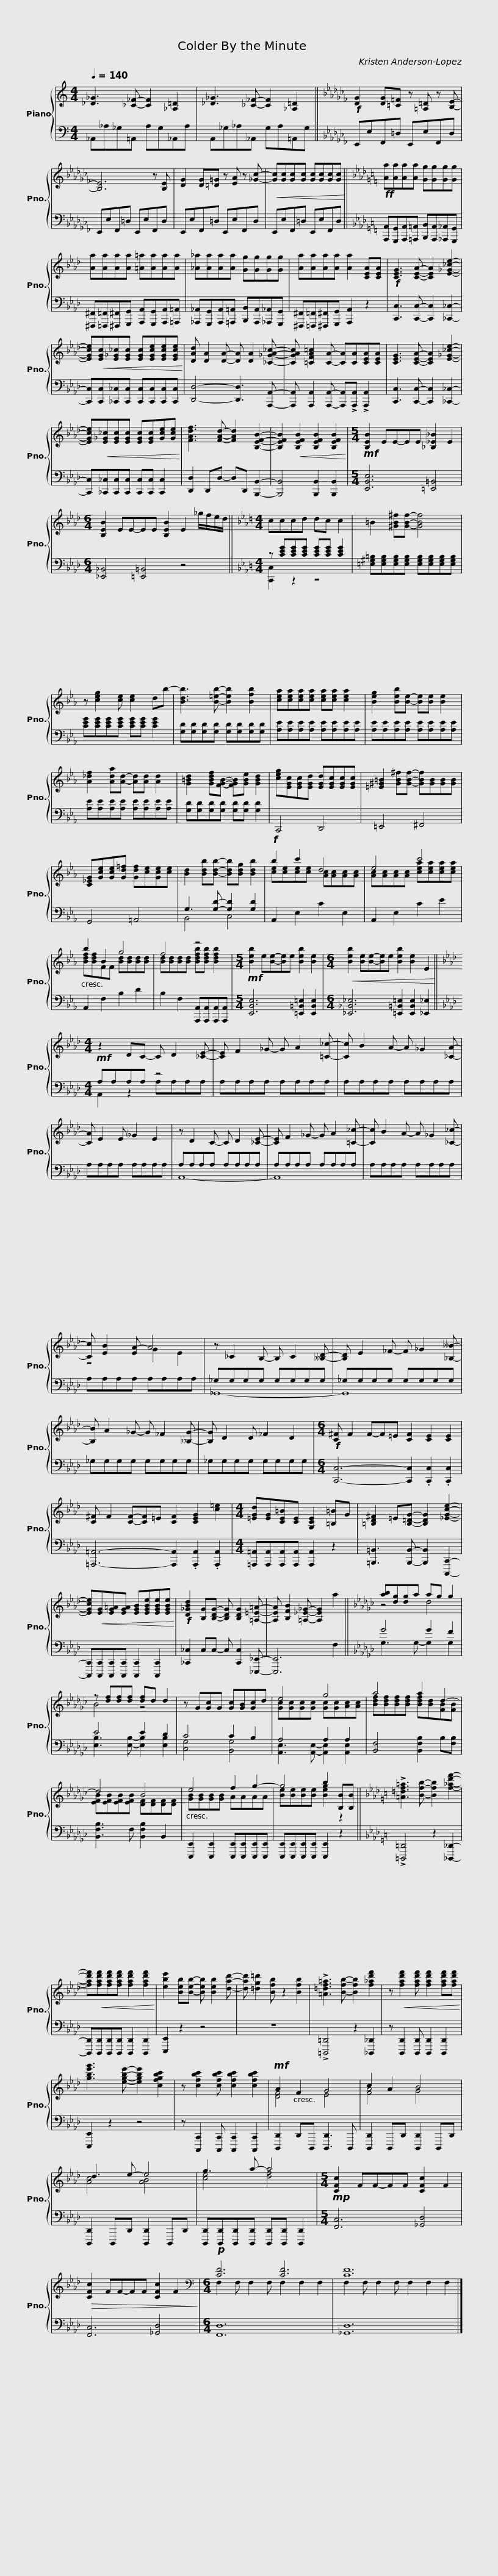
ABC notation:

X:1
%%score { ( 1 4 ) | ( 2 3 ) }
L:1/8
Q:1/4=140
M:4/4
I:linebreak $
K:C
V:1 treble
V:4 treble
V:2 bass
V:3 bass
V:1
 [_D_G]3 [_C_F]- [CF]2 [_A,=D]2 | [_D_G]3 [_C_F]- [CF]2 [_A,=D]2 ||[K:Cb]!f! [DG]2 [DG][=C=F] z [=A,=D] z [B,E]- |$ [B,E]6 z [B,E] | [DG]2 [DG][=D=G] z [EA] z [_Gc]- | %5
!<(! [Gc][Gc][Gc][Gc] [Gc][Gc][Gc][Gc]!<)! ||$[K:Ab]!ff! [Aa][Aa][Aa][Aa] [Gg][Gg][Gg][Gg] | [Aa][Aa][Aa][Aa] [=A=a][Aa][Aa][Aa] | [_A_a][Aa][Aa][Aa] [Gg][Gg][Gg][Gg] |$ [Aa][Aa][Aa][Aa] [Aa]2 [CEA][CEA] | %10
!f! [CEG]3 [CEA]- [CEA]2 [E_G_ce]2- | [EGce]!<(![EGc][E_G_c][EGc] [EGc][EGce][EGce][EGce]!<)! | [DAd] [DA]2 [DA]- [DA] [DA]2 [_C_GA_c]- |$ [CGAc] [=CFA=c]2 [CA]- [CA][CA][CEA][CEA] | [CEG]3 [CEA]- [CEA]2 [E_G_ce]2- | %15
 [EGce]!<(![E_G_c][EGc][EGc] [EGc][EGc][Gce][Gce]!<)! | [FAdf]3 [FAd]- [FAd]2 [B,EFB]2- |$ [B,EFB]2!<(! [B,EFB]2 [B,EFB]2 [B,EFB]2!<)! |[M:5/4]!mf! [B,EB]2 EE-EE [_B,_E_B]2 E2 |[M:6/4] [B,EB]2 EE-EE [B,EB]2 E2 _g/f/e/d/ ||$ %20
[K:Eb][M:4/4] cccd dc c2 | =B2 [^GB^f][GBf]- [GBf]4 | z [ceg]2 [ce] [ce]2 db- | [Bdb]3 [B=eb]- [Beb]2 [Bfb]2 |$ [cea][cea][cea][cea] [cea][cea] [cea]2 | %25
 [Beg]2 [Beb][Be]- [Be][Be] [Be]2 | [A_df]2 [Ada][Ad]- [Ad][Ad] [Ad]2 | [G=Bd]2 [GBdf][FGB]- [FGB][GBe] [GBd]2 |$ [ceg][EGc][EGc][EGd] [EGd][EGc][EGc][EGc] | [=E^G=B]2 [GB^f][GBf]- [GBf][GB][GB][GB] | %30
 [C_EG][Gce][Gce][Gd=f] [Gdf][ce][Gce][ce] | [Bd]2 [Bdb][Bdb]- [Bdb][Bdg] [Bdb]2 |!f! b2 c'2 d4 |$ e4 c'4 | b2 B2 g4 | %35
 f4 z4 |[M:5/4]!mf! [Beb]2 e[Be]-[Be]e [Beb]2 [Be]2 |$[M:6/4]!<(! [Beb]2 [Be][Be]-[Be]e [Beb]2 [Be]2 E2!<)! ||[K:Ab][M:4/4]!mf! z2 DC- C D2 [_CE]- | [CE] F2 _G- G A2 [=C_c]- |$ %40
 [Cc] B2 A- A _G2 [_CA]- | [CA] E2 E _G2 E2 | z D2 C- C D2 [_CE]- | [CE] F2 _G- G A2 [=C_c]- |$ [Cc] B2 A- A _G2 [_C_c]- | %45
 [Cc] [EB]2 [EA-] A4 | z _C2 B,- B, C2 [__B,D]- | [B,D] E2 _F- F _G2 [_B,__B]- |$ [B,B] A2 _G- G _F2 [__B,G]- | [B,G] D2 D _F2 D2 | %50
[M:6/4]!f! [C^F] F2 F-F=E [CF]2 [CE]2 [CE]2 |$ [C^F] F2 [CF]-[CF]=E [CF]2 [CEG]2 [c=e]2 |[M:4/4] [=EGd][EG][CE=B][CE] [G,CE]2 [=B,=B]G | [=B,D^F]2 =E[B,=DG]- [B,DG]2 [_EGce]2- | [EGce]!<(![EG][EG=A][EGA] [EGB][EGBe][EGBe][EGBe]!<)! |$ %55
!f! [D_GBd]2 [B,G][B,DG]- [B,DG] [B,DG]2 [=A,=E=A]- | [A,EA] [B,FB]2 [=A,_E_G]- [A,EG]2 a2 ||[K:Gb] [ab][dg][dg]a ag g2 | z [df][df][df] [df]d d2 |$ z G[Gc]G [Gc][GB][Gc]d | %60
 e4 g4 | a4 a2 d2- | d4 B4 |$ e4 f2 g2- | g4 b2 [B,B][B,B] || %65
[K:Ab] !>![=A=df=a]3 [Bfb]- [Bfb]2 [f_ad'f']2- | [fad'f']!<(![fad'f'][fad'f'][fad'f'] [fad'f']2 [fad'f']2!<)! |$ [ebe']2 [Beb][Beb]- [Beb] [Beb]2 [dad']- | [dad'] [=dg=d']2 [Bfb] z2 [Bfb]2 | !>![=A=df=a]3 [Bfb]- [Bfb]2 [f_ad'f']2 | %70
 z!<(! [fad'f']2 [fad'f'] [fad'f']2 [fad'f'][fad'f']!<)! | [gbe'g']3 [egbe']- [egbe']2 [cfgbc']2 |$ z [cfbc']2 [cfbc'] [cfbc']2 [cfbc']2 |!mf! A2 F2 G4 | c2 A2 B4 | %75
 d3 e- e4 |$ g3 a- a4 |[M:5/4]!mp! [CFc]2 FF-FF [CFc]2 F2 |!>(! [CFc]2 FF-FF [CFc]2 F2!>)! |[M:6/4][K:bass]!p! [CF]6 [CF]6 |$ %80
 [CF]12 |] %81
V:2
 _A,,_A,_G,=A,, A,G,_A,,A, | A,,_G,_A,_A,, G,A,=A,,G, ||[K:Cb] E,,E,F,,=D, E,,E,F,,D, |$ E,,E,F,,=D, E,,E,F,,D, | E,,E,F,,=D, E,,E,F,,D, | %5
 E,,E,F,,=D, E,,E,F,,D, ||$[K:Ab] [A,,,A,,][G,,,G,,][A,,,A,,][=A,,,=A,,] [B,,,B,,][A,,,A,,][_A,,,_A,,][G,,,G,,] | [^F,,,^F,,][=F,,,=F,,][^F,,,^F,,][G,,,G,,] [A,,,A,,][G,,,G,,][A,,,A,,][=A,,,=A,,] | [_A,,,_A,,][G,,,G,,][A,,,A,,][=A,,,=A,,] [B,,,B,,][A,,,A,,][_A,,,_A,,][G,,,G,,] |$ [^F,,,^F,,][=F,,,=F,,][^F,,,^F,,][G,,,G,,] [A,,,A,,]2 z2 | %10
 [C,,C,]3 [C,,C,]- [C,,C,]2 [_C,,_C,]2- | [C,,C,][C,,C,][_C,,_C,][C,,C,] [C,,C,][C,,C,][C,,C,][C,,C,] | [D,,D,]4- [D,,D,]3 [A,,,A,,]- |$ [A,,,A,,] [A,,,A,,]2 [A,,,A,,]- [A,,,A,,]!>![A,,,A,,] !>![A,,,A,,]2 | [C,,C,]3 [C,,C,]- [C,,C,]2 [_C,,_C,]2- | %15
 [C,,C,][_C,,_C,][C,,C,][C,,C,] [C,,C,][C,,C,] [C,,C,]2 | [D,,D,]2 D,,D,- D,D,, [B,,,B,,]2- |$ [B,,,B,,]4 [B,,,B,,]2 [B,,,B,,]2 |[M:5/4] [E,,B,,E,]6 [=E,,=B,,]4 |[M:6/4] [_E,,_B,,]4 [=E,,=B,,]4 z4 ||$ %20
[K:Eb][M:4/4] z [CEG][CEG][CEG] [CEG][CEG] [CEG]2 | [=E,^G,=B,][E,G,B,][E,G,B,][E,G,B,] [E,G,B,][E,G,B,][E,G,B,][E,G,B,] | [CEG][CEG][CEG][CEG] [CEG][CEG] [CEG]2 | [G,D][G,D][G,D][G,D] [G,D][G,D][G,D][G,D] |$ [A,E][A,E][A,E][A,E] [A,E][A,E][A,E][A,E] | %25
 [A,E][A,E][A,E][A,E] [A,E][A,E][A,E][A,E] | [A,E][A,E][A,E][A,E] [A,E][A,E][A,E][A,E] | [G,D][G,D][G,D][G,D] [G,D][G,D] [G,D]2 |$ C,,4 D,,4 | =E,,4 ^F,,4 | %30
 G,,4 =A,,4 | G,3 [G,D]- [G,D]2 [G,D]2 | A,,2 E,2 C2 E,2 |$ A,,2 E,2 C2 E2 | A,,2 F,2 B,2 D2 | %35
 B,2 F,2 [A,,,A,,][A,,,A,,][A,,,A,,][A,,,A,,] |[M:5/4] [E,,B,,E,]6 [=E,,=B,,=E,]2 [E,,B,,E,]2 |$[M:6/4] [_E,,_B,,_E,]6 [=E,,=B,,=E,]2 [E,,B,,E,]2 [_E,,_E,]2 ||[K:Ab][M:4/4] A,A,A,A, z4 | A,A,A,A, A,A,A,A, |$ %40
 A,A,A,A, A,A,A,A, | A,A,A,A, A,A,A,A, | A,A,A,A, A,A,A,A, | A,A,A,A, A,A,A,A, |$ A,A,A,A, A,A,A,A, | %45
 A,A,A,A, A,A,A,A, | _G,G,G,G, G,G,G,G, | _G,G,G,G, G,G,G,G, |$ _G,G,G,G, G,G,G,G, | _G,G,G,G, G,G,G,G, | %50
[M:6/4] [C,,C,]6- [C,,C,]2 .[C,,C,]2 .[C,,C,]2 |$ [=A,,,=A,,]6- [A,,,A,,]2 .[A,,,A,,]2 .[A,,,A,,]2 |[M:4/4] [=A,,,=A,,][A,,,A,,][A,,,A,,][A,,,A,,] [A,,,A,,]2 z2 | [=B,,,=B,,]3 [B,,,B,,]- [B,,,B,,]2 [C,,,C,,]2- | [C,,,C,,][C,,,C,,][C,,,C,,][C,,,C,,] [C,,,C,,]2 [C,,,C,,]2 |$ %55
 [_C,,_C,]2 C,C,- C, [C,,C,]2 [_E,,,_E,,]- | [E,,,E,,]6 F,2 ||[K:Gb] G4 G2 F2 | E4 E2 D2 |$ C4 C2 B,2 | %60
 A,4 A,2 A,2 | [B,,F,]4 [B,,F,B,]2 B,[F,B,] | [B,,F,B,]3 F, [B,,F,B,]2 B,,2 |$ [E,,,E,,]2 [E,,,E,,]2 [E,,,E,,][E,,,E,,][E,,,E,,][E,,,E,,] | [E,,,E,,][E,,,E,,][E,,,E,,][E,,,E,,] [E,,,E,,]2 z2 || %65
[K:Ab] !>![=D,,,=D,,]4 z2 [_D,,,_D,,]2- | [D,,,D,,][D,,,D,,][D,,,D,,][D,,,D,,] [D,,,D,,]2 [D,,,D,,]2 |$ [E,,,E,,]2 z2 z4 | z8 | !>![=D,,,=D,,]4 z2 [_D,,,_D,,]2 | %70
 z [D,,,D,,]2 [D,,,D,,] [D,,,D,,]2 [D,,,D,,]2 | [E,,,E,,]2 z2 z4 |$ z [C,,,C,,]2 [C,,,C,,] [C,,,C,,]2 [C,,,C,,]2 | [D,,,D,,]2 D,,D,,, [D,,,D,,]3 D,,, | [D,,,D,,]2 D,,,D,, [D,,,D,,]2 D,,,D,, | %75
 [D,,,D,,]2 D,,,D,, [D,,,D,,]2 D,,,D,, |$ [D,,,D,,][D,,,D,,][D,,,D,,][D,,,D,,] [D,,,D,,][D,,,D,,] [D,,,D,,]2 |[M:5/4] [F,,C,]6 [_G,,D,]4 | [F,,C,]6 [_G,,D,]4 |[M:6/4] [F,,D,]12 |$ %80
 [_G,,D,]12 |] %81
V:3
 x8 | x8 ||[K:Cb] x8 |$ x8 | x8 | %5
 x8 ||$[K:Ab] x8 | x8 | x8 |$ x8 | %10
 x8 | x8 | x8 |$ x8 | x8 | %15
 x8 | x8 |$ x8 |[M:5/4] x10 |[M:6/4] x12 ||$ %20
[K:Eb][M:4/4] [C,,C,]2 z2 z4 | x8 | x8 | x8 |$ x8 | %25
 x8 | x8 | x8 |$ x8 | x8 | %30
 x8 | B,,4 C,4 | x8 |$ x8 | x8 | %35
 x8 |[M:5/4] x10 |$[M:6/4] x12 ||[K:Ab][M:4/4] A,,2 z2 A,A,A,A, | x8 |$ %40
 x8 | x8 | A,,8- | A,,8 |$ x8 | %45
 x8 | _G,,8- | G,,8 |$ x8 | x8 | %50
[M:6/4] x12 |$ x12 |[M:4/4] x8 | x8 | x8 |$ %55
 x8 | x8 ||[K:Gb] G,3 G,- G,2 G,2 | [E,B,]3 [E,B,]- [E,B,]2 [E,B,]2 |$ [C,G,]4 [B,,G,]4 | %60
 [A,,E,]3 [A,,E,]- [A,,E,]2 [A,,E,]2 | x8 | x8 |$ x8 | x8 || %65
[K:Ab] x8 | x8 |$ x8 | x8 | x8 | %70
 x8 | x8 |$ x8 | x8 | x8 | %75
 x8 |$ x8 |[M:5/4] x10 | x10 |[M:6/4] x12 |$ %80
 x12 |] %81
V:4
 x8 | x8 ||[K:Cb] x8 |$ x8 | x8 | %5
 x8 ||$[K:Ab] x8 | x8 | x8 |$ x8 | %10
 x8 | x8 | x8 |$ x8 | x8 | %15
 x8 | x8 |$ x8 |[M:5/4] x10 |[M:6/4] x12 ||$ %20
[K:Eb][M:4/4] x8 | x8 | x8 | x8 |$ x8 | %25
 x8 | x8 | x8 |$ x8 | x8 | %30
 x8 | x8 | [ce][ce][ce][ce] [Ac][Ac][Ac][Ac] |$ [Ac][Ac][Ac][Ac] [cea][cea][cea][cea] | [Bdf][Bdf]FF [Bd][Bd][Bd][Bd] | %35
 [Bd][Bd][Bd][Bd] [Bdfb][Bdfb] [Bdfb]2 |[M:5/4] x10 |$[M:6/4] x12 ||[K:Ab][M:4/4] x8 | x8 |$ %40
 x8 | x8 | x8 | x8 |$ x8 | %45
 z4 G2 E2 | x8 | x8 |$ x8 | x8 | %50
[M:6/4] x12 |$ x12 |[M:4/4] x8 | x8 | x8 |$ %55
 x8 | x8 ||[K:Gb] z4 d4 | B4 z4 |$ x8 | %60
 [Gc][Gc][Gc][Gc] [Gc][Gc][Ac][Ac] | [Bdf][Bdf][Bdf][Bdf] [Bdf][Bd][FB][FB] | [EFB][EFB][EFB][EFB] [DF][DF][DF][DF] |$ [GB][GB][GB][GB] AAAA | [Be][Be][Be][Be] [Beg]2 z2 || %65
[K:Ab] x8 | x8 |$ x8 | x8 | x8 | %70
 x8 | x8 |$ x8 | [DF]4 E4 | [FA]4 G4 | %75
 [Ac]4 [AB]4 |$ [ce]4 [df]4 |[M:5/4] x10 | x10 |[M:6/4][K:bass] F,2 F, F,2 F, F,2 F,2 F,2 |$ %80
 F,2 F, F,2 F, F,2 F,2 F,2 |] %81
